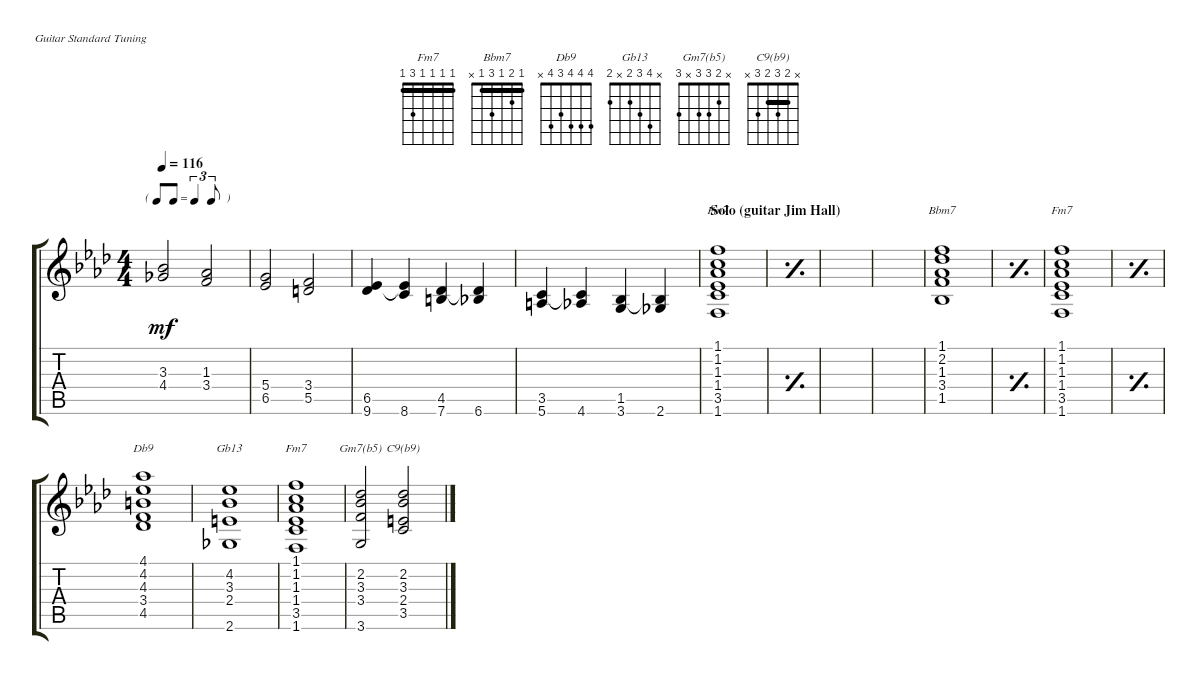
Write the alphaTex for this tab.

\defaultSystemsLayout 4
\bracketExtendMode groupsimilarinstruments
\singleTrackTrackNamePolicy hidden
\multiTrackTrackNamePolicy hidden
\firstSystemTrackNameOrientation horizontal
\otherSystemsTrackNameOrientation horizontal
\defaultBarNumberDisplay Hide
\track ("background" "E-Gt") {instrument electricguitarclean}
\staff {score tabs}
\tuning (E4 B3 G3 D3 A2 E2)
\chord ("Fm7" 1 1 1 1 3 1) {showfingering false barre (1 1 1 1)}
\chord ("Bbm7" 1 2 1 3 1 x) {showfingering false barre (1 1)}
\chord ("Db9" 4 4 4 3 4 x) {showfingering false}
\chord ("Gb13" x 4 3 2 x 2) {showfingering false}
\chord ("Gm7(b5)" x 2 3 3 x 3) {showfingering false}
\chord ("C9(b9)" x 2 3 2 3 x) {showfingering false barre 2}
\ts (4 4)
\tf triplet8th
\scale
0.291915
\tempo 116
\accidentals auto
\clef g2
\ottava regular
\simile none
\ks fminor
(3.3 4.4).2{dy mf} (3.4 1.3).2 |
\scale
0.19836 (5.4 6.5).2 (3.4 5.5).2 |
\scale
0.261825 (6.5 9.6).4 (8.6 6.5{t}).4 (4.5 7.6).4 (4.5{t} 6.6).4 |
\scale
0.248882 (3.5 5.6).4 (4.6 3.5{t}).4 (1.5 3.6).4 (2.6 1.5{t}).4 |
\section ("" "Solo (guitar Jim Hall)")
\scale
0.282167 (1.6 3.5 1.4 1.3 1.2 1.1).1{ch "Fm7"} |
\scale
0.238661
\simile simple
|
\scale
0.275987 |
\scale
0.20316 |
\scale
0.393729
\simile none
(1.5 3.4 1.3 2.2 1.1).1{ch "Bbm7"} |
\scale
0.244979
\simile simple
|
\scale
0.186965
\simile none
(1.6 3.5 1.4 1.3 1.2 1.1).1{ch "Fm7"} |
\scale
0.174808
\simile simple
|
\scale
0.247435
\simile none
(4.5 3.4 4.3 4.2 4.1).1{ch "Db9"} |
\scale
0.243814 (2.6 2.4 3.3 4.2).1{ch "Gb13"} |
\scale
0.295112 (1.6 3.5 1.4 1.3 1.2 1.1).1{ch "Fm7"} |
\scale
0.213639 (3.6 3.4 3.3 2.2).2{ch "Gm7(b5)"} (3.5 2.4 3.3 2.2).2{ch "C9(b9)"}
